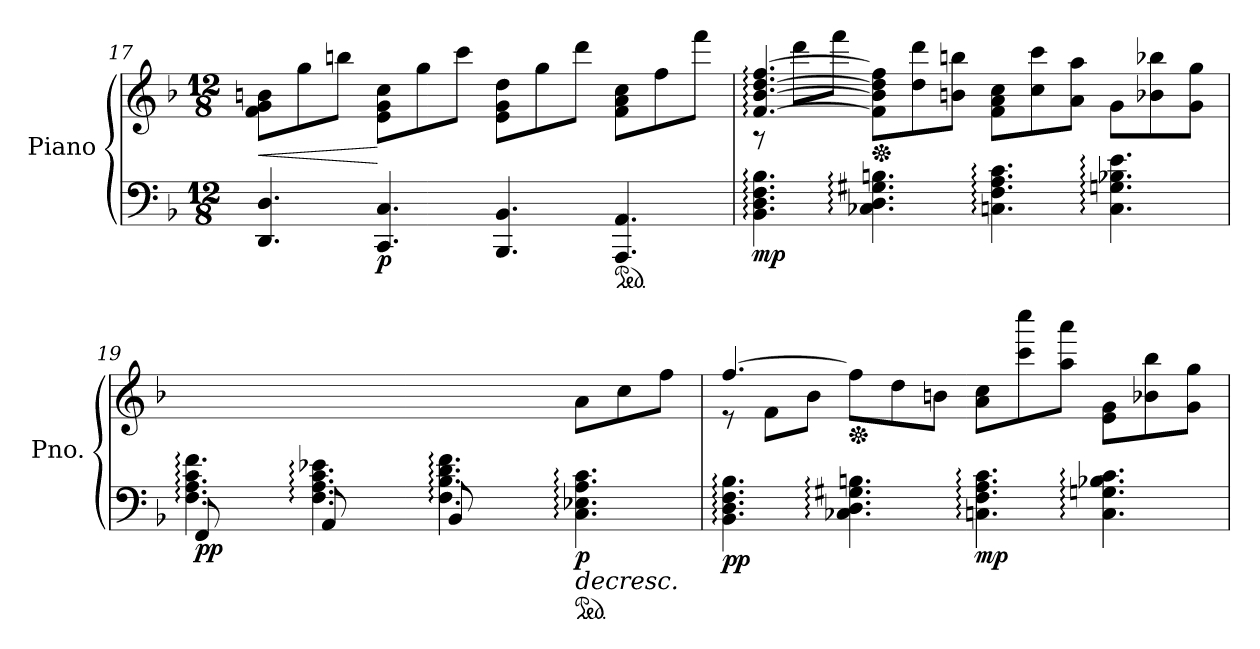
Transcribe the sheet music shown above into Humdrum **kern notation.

**kern	**kern	**dynam
*part1	*part1	*part1
*staff2	*staff1	*staff1/2
*I"Piano	*	*
*I'Pno.	*	*
*clefF4	*clefG2	*
*k[b-]	*k[b-]	*
*M12/8	*M12/8	*
=17	=17	=17
!	!	!LO:HP:b
4.DD/ 4.D/	8f\ 8g\ 8bn\L	<
.	8gg\	.
.	8bbn\J	.
!	!	!LO:DY:n=1:b=2
4.CC/ 4.C/	8e\ 8g\ 8cc\L	[ p
.	8gg\	.
.	8ccc\J	.
4.BBB-/ 4.BB-/	8e\ 8g\ 8dd\L	.
.	8gg\	.
.	8ddd\J	.
*ped	*	*
4.AAA/ 4.AA/	8f\ 8a\ 8cc\L	.
.	8ff\	.
.	8fff\J	.
!!LO:LB:g=z
=18	=18	=18
*	*^	*
!	!	!	!LO:DY:b=2
4.BB-\: 4.D\: 4.F\: 4.B-\:	[4.f/: [4.b-/: [4.dd/: [4.ff/:	8r	mp
.	.	8ddd\L	.
.	.	8fff\J	.
*	*Xped	*	*
4.C-X\: 4.D\: 4.G#X\: 4.Bn\:	8f\] 8b-\] 8dd\] 8ff\]L	1ryy	.
.	8dd\ 8ddd\	.	.
.	8bn\ 8bbn\J	.	.
4.Cn\: 4.F\: 4.A\: 4.c\:	8f\ 8a\ 8cc\L	.	.
.	8cc\ 8ccc\	.	.
.	8a\ 8aa\J	.	.
4.C\: 4.Gn\: 4.B-X\: 4.e\:	8g\L	.	.
.	8b-X\ 8bb-X\	.	.
.	8g\ 8gg\J	8ryy	.
=19	=19	=19	=19
*^	*	*	*
!	!	!	!	!LO:DY:b=2
*	*	*v	*v	*
8FF/L	4.F\: 4.A\: 4.c\: 4.f\:	8ryy	pp
4ryy	.	8f\	.
.	.	8ff\J	.
8AA/L	4.F\: 4.A\: 4.c\: 4.e-X\:	8ryy	.
4ryy	.	8f\	.
.	.	8ff\J	.
8BB-/L	4.F\: 4.B-\: 4.d\: 4.f\:	8ryy	.
2ryy	.	8f\	.
.	.	8ff\J	.
*ped	*	*	*
!	!	!	!LO:HP:b=2
!	!	!	!LO:DY:n=1:b=2
.	4.C\: 4.E-X\: 4.A\: 4.c\:	8a\L	> p
.	.	8cc\	.
8ryy	.	8ff\J	.
*v	*v	*	*
!!LO:LB:g=z
=20	=20	=20
*	*^	*
!	!	!	!LO:DY:b=2
4.BB-\: 4.D\: 4.F\: 4.B-\:	[4.ff/	8r	pp
.	.	8f\L	.
.	.	8b-\J	.
*	*Xped	*	*
4.C-X\: 4.D\: 4.G#X\: 4.Bn\:	8ff\L]	1ryy	.
.	8dd\	.	]
.	8bn\J	.	.
!	!	!	!LO:DY:b=2
4.Cn\: 4.F\: 4.A\: 4.c\:	8a\ 8cc\L	.	mp
.	8ccc\ 8cccc\	.	.
.	8aa\ 8aaa\J	.	.
4.C\: 4.Gn\: 4.B-X\: 4.c\:	8e\ 8g\L	.	.
.	8b-X\ 8bb-\	.	.
.	8g\ 8gg\J	8ryy	.
*	*v	*v	*
=	=	=
*-	*-	*-
